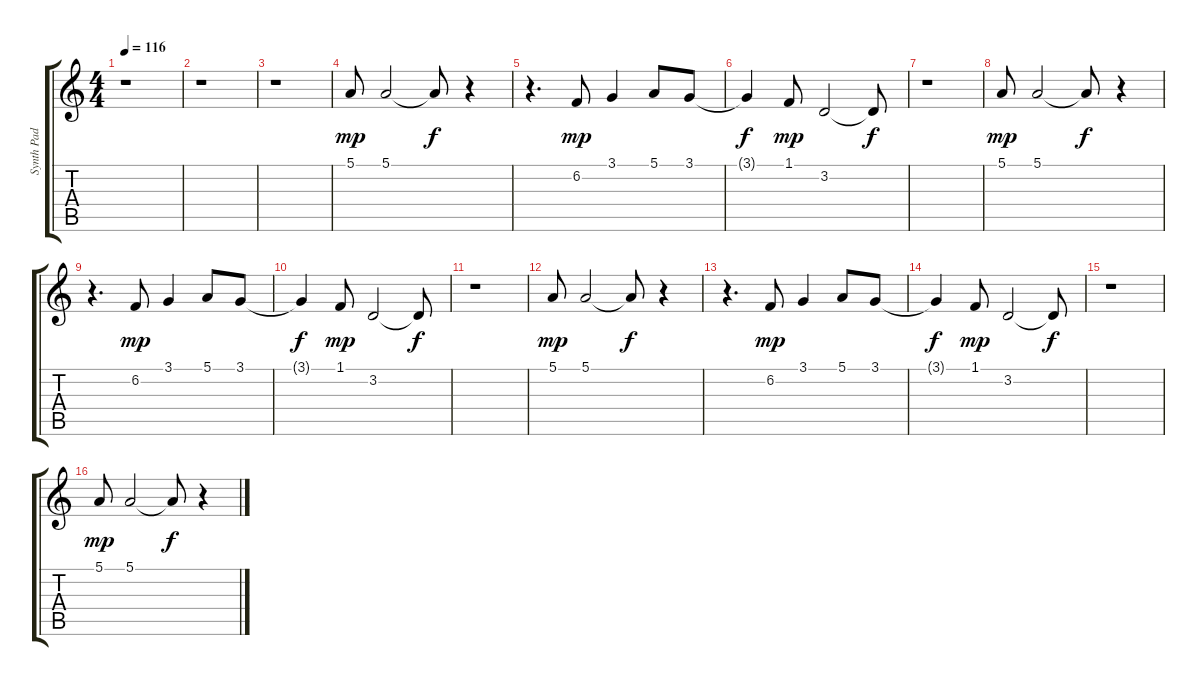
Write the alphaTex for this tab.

\track ("Synth Pad (Choir)   " "Synth Pad ") {instrument pad4choir}
\staff {score tabs}
\tuning (E4 B3 G3 D3 A2 E2) {hide}
\ts (4 4)
\tempo 116
\clef g2
\ks c
r.1{dy mp} |
r.1 |
r.1 |
5.1.8 5.1.2 5.1{t}.8{dy f} r.4 |
r.4{d} 6.2.8{dy mp} 3.1.4 5.1.8 3.1.8 |
3.1{t}.4{dy f} 1.1.8{dy mp} 3.2.2 3.2{t}.8{dy f} |
r.1 |
5.1.8{dy mp} 5.1.2 5.1{t}.8{dy f} r.4 |
r.4{d} 6.2.8{dy mp} 3.1.4 5.1.8 3.1.8 |
3.1{t}.4{dy f} 1.1.8{dy mp} 3.2.2 3.2{t}.8{dy f} |
r.1 |
5.1.8{dy mp} 5.1.2 5.1{t}.8{dy f} r.4 |
r.4{d} 6.2.8{dy mp} 3.1.4 5.1.8 3.1.8 |
3.1{t}.4{dy f} 1.1.8{dy mp} 3.2.2 3.2{t}.8{dy f} |
r.1 |
5.1.8{dy mp} 5.1.2 5.1{t}.8{dy f} r.4
